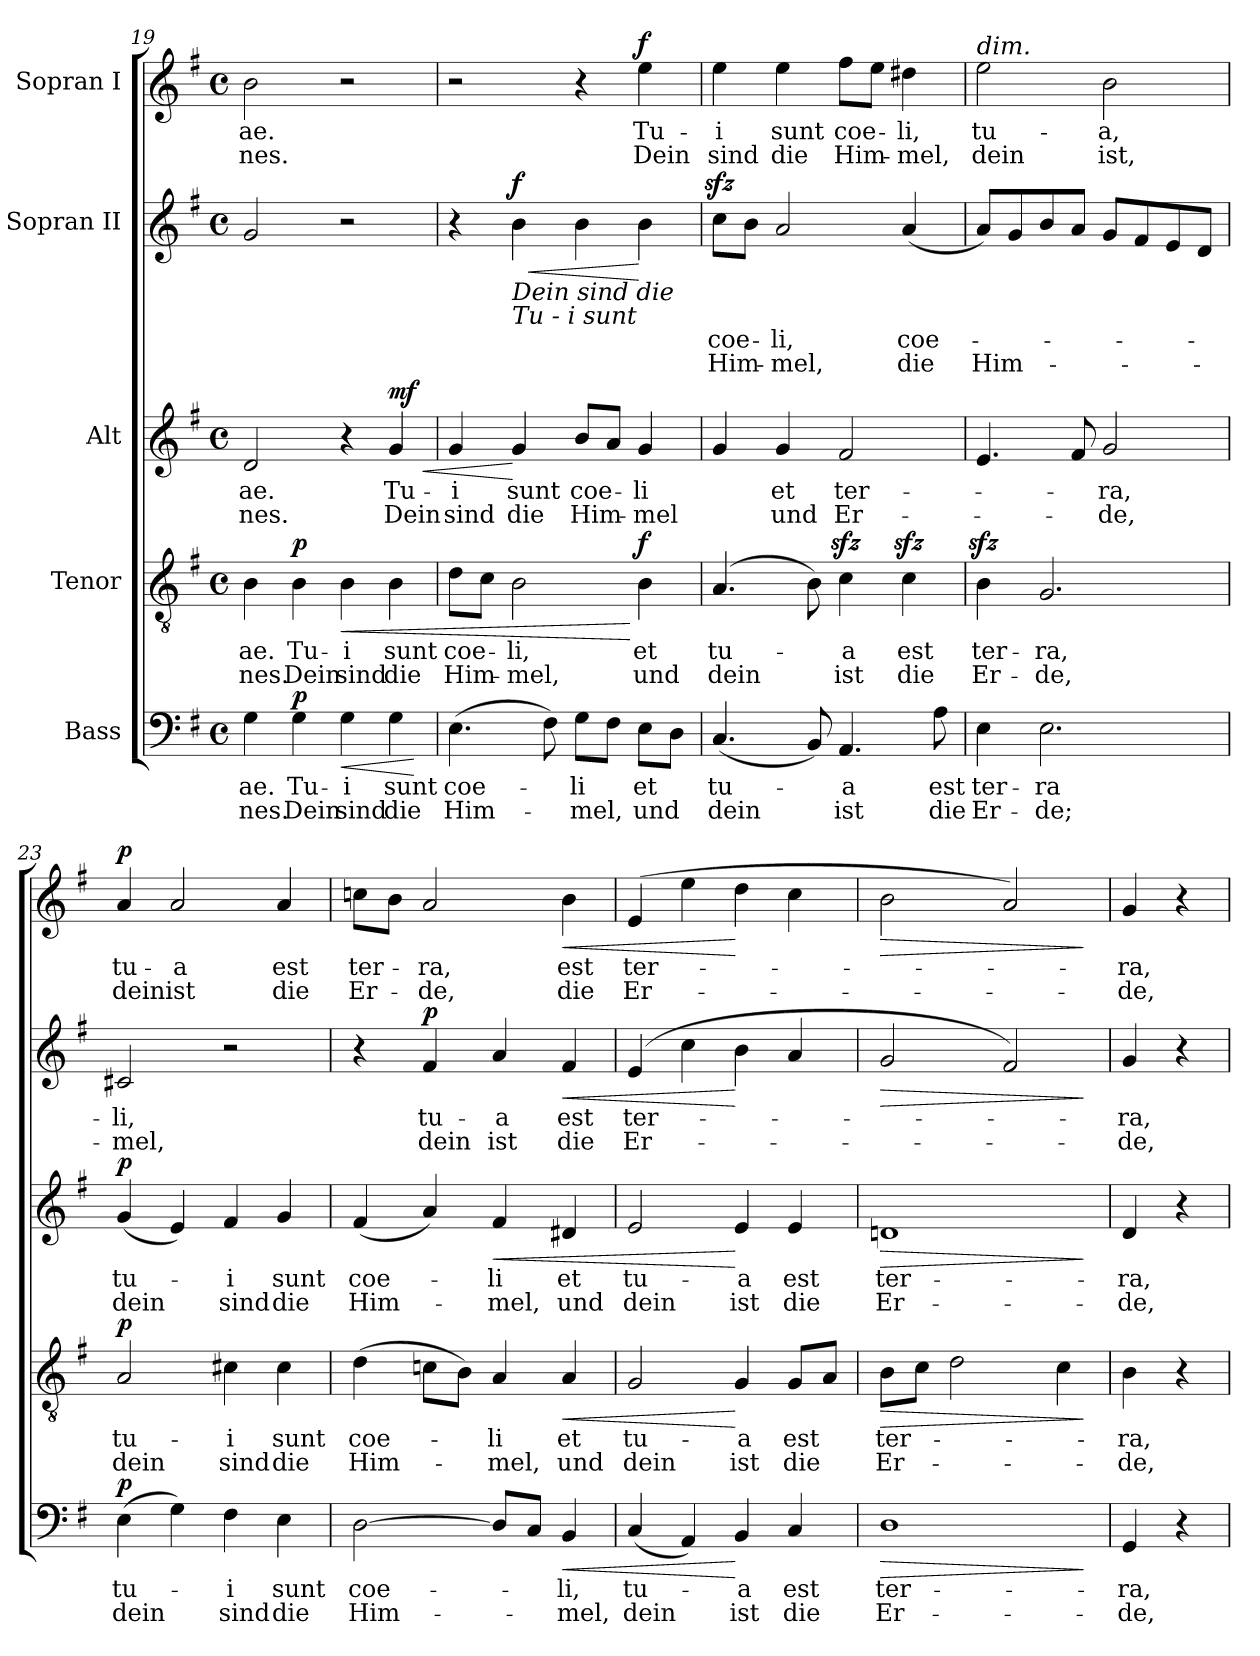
**kern	**text	**text	**dynam	**kern	**text	**text	**dynam	**kern	**text	**text	**dynam	**kern	**text	**text	**dynam	**kern	**text	**text	**dynam
*part5	*part5	*part5	*part5	*part4	*part4	*part4	*part4	*part3	*part3	*part3	*part3	*part2	*part2	*part2	*part2	*part1	*part1	*part1	*part1
*staff5	*staff5	*staff5	*staff5	*staff4	*staff4	*staff4	*staff4	*staff3	*staff3	*staff3	*staff3	*staff2	*staff2	*staff2	*staff2	*staff1	*staff1	*staff1	*staff1
*I"Bass	*	*	*	*I"Tenor	*	*	*	*I"Alt	*	*	*	*I"Sopran II	*	*	*	*I"Sopran I	*	*	*
*clefF4	*	*	*	*clefGv2	*	*	*	*clefG2	*	*	*	*clefG2	*	*	*	*clefG2	*	*	*
*k[f#]	*	*	*	*k[f#]	*	*	*	*k[f#]	*	*	*	*k[f#]	*	*	*	*k[f#]	*	*	*
*M4/4	*	*	*	*M4/4	*	*	*	*M4/4	*	*	*	*M4/4	*	*	*	*M4/4	*	*	*
*met(c)	*	*	*	*met(c)	*	*	*	*met(c)	*	*	*	*met(c)	*	*	*	*met(c)	*	*	*
=19	=19	=19	=19	=19	=19	=19	=19	=19	=19	=19	=19	=19	=19	=19	=19	=19	=19	=19	=19
4G\	-ae.	-nes.	.	4B\	-ae.	-nes.	.	2d/	-ae.	-nes.	.	2g/	.	.	.	2b\	-ae.	-nes.	.
!	!	!	!LO:DY:a	!	!	!	!LO:DY:a	!	!	!	!	!	!	!	!	!	!	!	!
4G\	Tu-	Dein	p	4B\	Tu-	Dein	p	.	.	.	.	.	.	.	.	.	.	.	.
!	!	!	!LO:HP:b	!	!	!	!LO:HP:b	!	!	!	!	!	!	!	!	!	!	!	!
4G\	-i	sind	<	4B\	-i	sind	<	4r	.	.	.	2r	.	.	.	2r	.	.	.
!	!	!	!	!	!	!	!	!	!	!	!LO:HP:b	!	!	!	!	!	!	!	!
!	!	!	!	!	!	!	!	!	!	!	!LO:DY:n=1:a	!	!	!	!	!	!	!	!
4G\	sunt	die	.	4B\	sunt	die	.	4g/	Tu-	Dein	< mf	.	.	.	.	.	.	.	.
.	.	.	[	.	.	.	.	.	.	.	.	.	.	.	.	.	.	.	.
=20	=20	=20	=20	=20	=20	=20	=20	=20	=20	=20	=20	=20	=20	=20	=20	=20	=20	=20	=20
(4.E\	coe-	Him-	.	8d\L	coe-	Him-	.	4g/	-i	sind	.	4r	.	.	.	2r	.	.	.
.	.	.	.	8c\J	.	.	.	.	.	.	.	.	.	.	.	.	.	.	.
!	!	!	!	!	!	!	!	!	!	!	!	!LO:TX:b:i:t=Dein    sind       die	!	!	!	!	!	!	!
!	!	!	!	!	!	!	!	!	!	!	!	!LO:TX:b:i:t=Tu   -    i        sunt	!	!	!	!	!	!	!
!	!	!	!	!	!	!	!	!	!	!	!	!	!	!	!LO:HP:b	!	!	!	!
!	!	!	!	!	!	!	!	!	!	!	!	!	!	!	!LO:DY:n=1:a	!	!	!	!
.	.	.	.	2B\	-li,	-mel,	.	4g/	sunt	die	[	4b\	.	.	< f	.	.	.	.
8F#\)	.	.	.	.	.	.	.	.	.	.	.	.	.	.	.	.	.	.	.
8G\L	-li	-mel,	.	.	.	.	.	8b/L	coe-	Him-	.	4b\	.	.	.	4r	.	.	.
8F#\J	.	.	.	.	.	.	.	8a/J	.	.	.	.	.	.	.	.	.	.	.
!	!	!	!	!	!	!	!LO:DY:n=1:a	!	!	!	!	!	!	!	!	!	!	!	!LO:DY:a
8E\L	et	und	.	4B\	et	und	[ f	4g/	-li	-mel	.	4b\	.	.	[	4ee\	Tu-	Dein	f
8D\J	.	.	.	.	.	.	.	.	.	.	.	.	.	.	.	.	.	.	.
!!LO:LB:g=z
=21	=21	=21	=21	=21	=21	=21	=21	=21	=21	=21	=21	=21	=21	=21	=21	=21	=21	=21	=21
(4.C/	tu-	dein	.	(4.A/	tu-	dein	.	4g/	.	.	.	8cczz>\L	coe-	Him-	.	4ee\	-i	sind	.
.	.	.	.	.	.	.	.	.	.	.	.	8b\J	.	.	.	.	.	.	.
.	.	.	.	.	.	.	.	4g/	et	und	.	2a/	-li,	-mel,	.	4ee\	sunt	die	.
8BB/)	.	.	.	8B\)	.	.	.	.	.	.	.	.	.	.	.	.	.	.	.
4.AA/	-a	ist	.	4czz>\	-a	ist	.	2f#/	ter-	Er-	.	.	.	.	.	8ff#\L	coe-	Him-	.
.	.	.	.	.	.	.	.	.	.	.	.	.	.	.	.	8ee\J	.	.	.
.	.	.	.	4czz>\	est	die	.	.	.	.	.	(>4a/	coe-	die	.	4dd#X\	-li,	-mel,	.
8A\	est	die	.	.	.	.	.	.	.	.	.	.	.	.	.	.	.	.	.
=22	=22	=22	=22	=22	=22	=22	=22	=22	=22	=22	=22	=22	=22	=22	=22	=22	=22	=22	=22
!	!	!	!	!	!	!	!	!	!	!	!	!	!	!	!	!LO:TX:a:i:t=dim.	!	!	!
4E\	ter-	Er-	.	4Bzz>\	ter-	Er-	.	4.e/	.	.	.	8a/L)	.	Him-	.	2ee\	tu-	dein	.
.	.	.	.	.	.	.	.	.	.	.	.	8g/	.	.	.	.	.	.	.
2.E\	-ra	-de;	.	2.G/	-ra,	-de,	.	.	.	.	.	8b/	.	.	.	.	.	.	.
.	.	.	.	.	.	.	.	8f#/	.	.	.	8a/J	.	.	.	.	.	.	.
.	.	.	.	.	.	.	.	2g/	-ra,	-de,	.	8g/L	.	.	.	2b\	-a,	ist,	.
.	.	.	.	.	.	.	.	.	.	.	.	8f#/	.	.	.	.	.	.	.
.	.	.	.	.	.	.	.	.	.	.	.	8e/	.	.	.	.	.	.	.
.	.	.	.	.	.	.	.	.	.	.	.	8d/J	.	.	.	.	.	.	.
=23	=23	=23	=23	=23	=23	=23	=23	=23	=23	=23	=23	=23	=23	=23	=23	=23	=23	=23	=23
!	!	!	!LO:DY:a	!	!	!	!LO:DY:a	!	!	!	!LO:DY:a	!	!	!	!	!	!	!	!LO:DY:a
(4E\	tu-	dein	p	2A/	tu-	dein	p	(4g/	tu-	dein	p	2c#X/	-li,	-mel,	.	4a/	tu-	dein	p
4G\)	.	.	.	.	.	.	.	4e/)	.	.	.	.	.	.	.	2a/	-a	ist	.
4F#\	-i	sind	.	4c#X\	-i	sind	.	4f#/	-i	sind	.	2r	.	.	.	.	.	.	.
4E\	sunt	die	.	4c#\	sunt	die	.	4g/	sunt	die	.	.	.	.	.	4a/	est	die	.
=24	=24	=24	=24	=24	=24	=24	=24	=24	=24	=24	=24	=24	=24	=24	=24	=24	=24	=24	=24
[2D\	coe-	Him-	.	(4d\	coe-	Him-	.	(4f#/	coe-	Him-	.	4r	.	.	.	8ccn\L	ter-	Er-	.
.	.	.	.	.	.	.	.	.	.	.	.	.	.	.	.	8b\J	.	.	.
!	!	!	!	!	!	!	!	!	!	!	!	!	!	!	!LO:DY:a	!	!	!	!
.	.	.	.	8cn\L	.	.	.	4a/)	.	.	.	4f#/	tu-	dein	p	2a/	-ra,	-de,	.
.	.	.	.	8B\J)	.	.	.	.	.	.	.	.	.	.	.	.	.	.	.
!	!	!	!	!	!	!	!	!	!	!	!LO:HP:b	!	!	!	!	!	!	!	!
8D/L]	.	.	.	4A/	li	-mel,	.	4f#/	-li	-mel,	<	4a/	-a	ist	.	.	.	.	.
8C/J	.	.	.	.	.	.	.	.	.	.	.	.	.	.	.	.	.	.	.
!	!	!	!LO:HP:b	!	!	!	!LO:HP:b	!	!	!	!	!	!	!	!LO:HP:b	!	!	!	!LO:HP:b
4BB/	li,	-mel,	<	4A/	et	und	<	4d#X/	et	und	.	4f#/	est	die	<	4b\	est	die	<
=25	=25	=25	=25	=25	=25	=25	=25	=25	=25	=25	=25	=25	=25	=25	=25	=25	=25	=25	=25
(4C/	tu-	dein	.	2G/	tu-	dein	.	2e/	tu-	dein	.	(4e/	ter-	Er-	.	(4e/	ter-	Er-	.
4AA/)	.	.	.	.	.	.	.	.	.	.	.	4cc\	.	.	.	4ee\	.	.	.
4BB/	-a	ist	[	4G/	-a	ist	[	4e/	-a	ist	[	4b\	.	.	[	4dd\	.	.	[
4C/	est	die	.	8G/L	est	die	.	4e/	est	die	.	4a/	.	.	.	4cc\	.	.	.
.	.	.	.	8A/J	.	.	.	.	.	.	.	.	.	.	.	.	.	.	.
=26	=26	=26	=26	=26	=26	=26	=26	=26	=26	=26	=26	=26	=26	=26	=26	=26	=26	=26	=26
!	!	!	!LO:HP:b	!	!	!	!LO:HP:b	!	!	!	!LO:HP:b	!	!	!	!LO:HP:b	!	!	!	!LO:HP:b
1D	ter-	Er-	>	8B\L	ter-	Er-	>	1dn	ter-	Er-	>	2g/	.	.	>	2b\	.	.	>
.	.	.	.	8c\J	.	.	.	.	.	.	.	.	.	.	.	.	.	.	.
.	.	.	.	2d\	.	.	.	.	.	.	.	.	.	.	.	.	.	.	.
.	.	.	.	.	.	.	.	.	.	.	.	2f#/)	.	.	.	2a/)	.	.	.
.	.	.	.	4c\	.	.	.	.	.	.	.	.	.	.	.	.	.	.	.
.	.	.	]	.	.	.	]	.	.	.	]	.	.	.	]	.	.	.	]
=27	=27	=27	=27	=27	=27	=27	=27	=27	=27	=27	=27	=27	=27	=27	=27	=27	=27	=27	=27
4GG/	-ra,	-de,	.	4B\	-ra,	-de,	.	4d/	-ra,	-de,	.	4g/	-ra,	-de,	.	4g/	-ra,	-de,	.
4r	.	.	.	4r	.	.	.	4r	.	.	.	4r	.	.	.	4r	.	.	.
=	=	=	=	=	=	=	=	=	=	=	=	=	=	=	=	=	=	=	=
*-	*-	*-	*-	*-	*-	*-	*-	*-	*-	*-	*-	*-	*-	*-	*-	*-	*-	*-	*-
